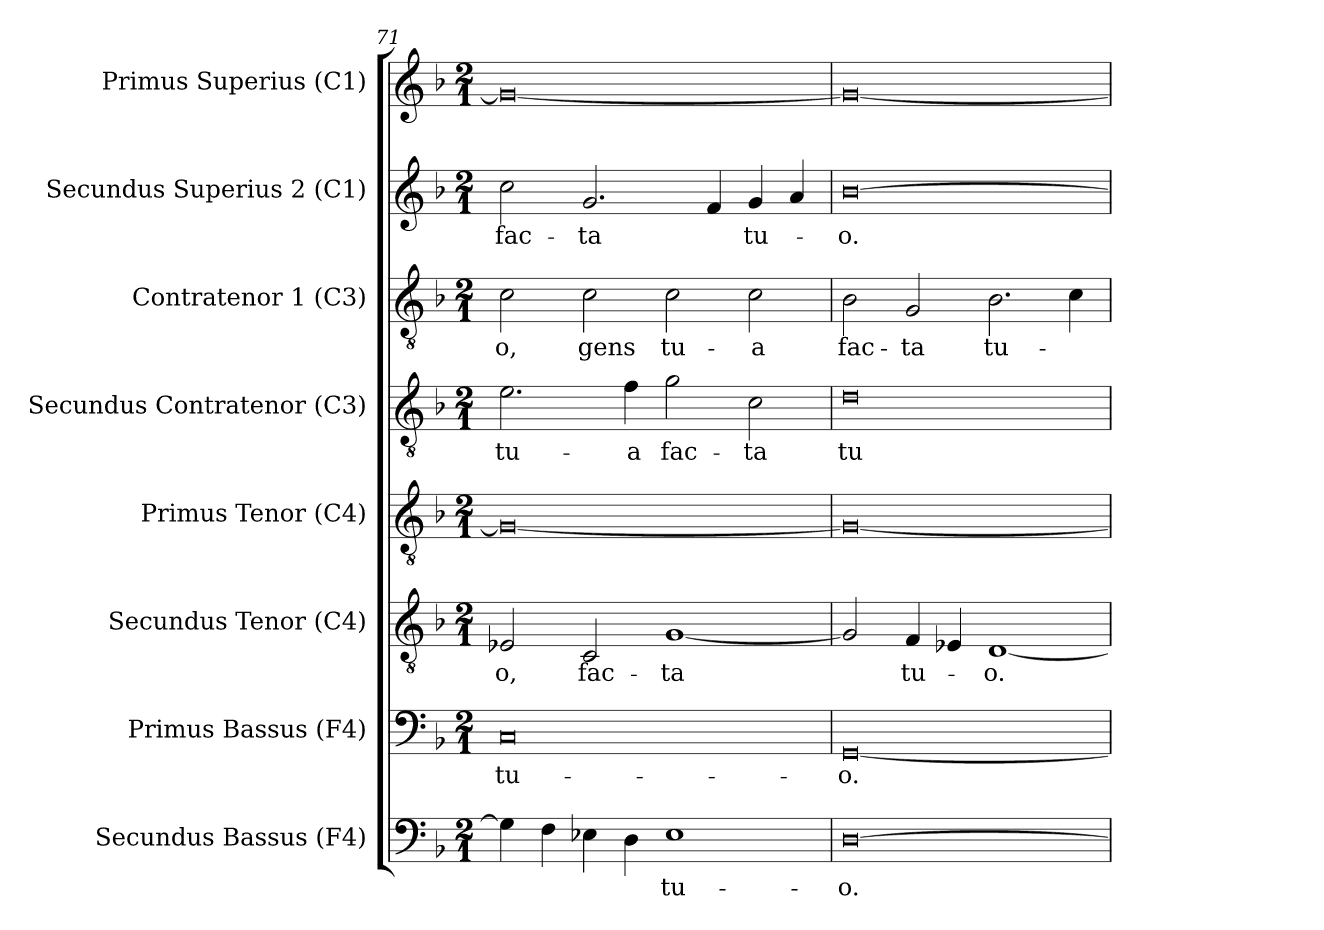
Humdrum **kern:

**kern	**text	**kern	**text	**kern	**text	**kern	**kern	**text	**kern	**text	**kern	**text	**kern
*part8	*part8	*part7	*part7	*part6	*part6	*part5	*part4	*part4	*part3	*part3	*part2	*part2	*part1
*staff8	*staff8	*staff7	*staff7	*staff6	*staff6	*staff5	*staff4	*staff4	*staff3	*staff3	*staff2	*staff2	*staff1
*I"Secundus Bassus (F4)	*	*I"Primus Bassus (F4)	*	*I"Secundus Tenor (C4)	*	*I"Primus Tenor (C4)	*I"Secundus  Contratenor (C3)	*	*I"Contratenor 1 (C3)	*	*I"Secundus Superius 2 (C1)	*	*I"Primus Superius (C1)
*I'B2	*	*I'B1	*	*I'T2	*	*I'T1	*	*	*	*	*I'C2	*	*I'C1
*clefF4	*	*clefF4	*	*clefGv2	*	*clefGv2	*clefGv2	*	*clefGv2	*	*clefG2	*	*clefG2
*	*	*	*	*	*	*ITrd7c12	*	*	*	*	*	*	*
*k[b-]	*	*k[b-]	*	*k[b-]	*	*k[b-]	*k[b-]	*	*k[b-]	*	*k[b-]	*	*k[b-]
*F:	*	*F:	*	*F:	*	*F:	*F:	*	*F:	*	*F:	*	*F:
*M2/1	*	*M2/1	*	*M2/1	*	*M2/1	*M2/1	*	*M2/1	*	*M2/1	*	*M2/1
=71	=71	=71	=71	=71	=71	=71	=71	=71	=71	=71	=71	=71	=71
!	!	!	!LO:LY:b:color=#000000	!	!	!	!	!	!	!	!	!	!
!	!	!	!	!	!LO:LY:b:color=#000000	!	!	!	!	!	!	!	!
!	!	!	!	!	!	!	!	!LO:LY:b:color=#000000	!	!	!	!	!
!	!	!	!	!	!	!	!	!	!	!LO:LY:b:color=#000000	!	!	!
!	!	!	!	!	!	!	!	!	!	!	!	!LO:LY:b:color=#000000	!
4Gi\]	.	0Ci	tu-	2E-i/	-o,	0GGi_	2.ei\	tu-	2ci\	-o,	2cci\	fac-	0gi_
4Fi\	.	.	.	.	.	.	.	.	.	.	.	.	.
!	!	!	!	!	!LO:LY:b:color=#000000	!	!	!	!	!	!	!	!
!	!	!	!	!	!	!	!	!	!	!LO:LY:b:color=#000000	!	!	!
!	!	!	!	!	!	!	!	!	!	!	!	!LO:LY:b:color=#000000	!
4E-i\	.	.	.	2Ci/	fac-	.	.	.	2ci\	gens	2.gi/	-ta	.
!	!	!	!	!	!	!	!	!LO:LY:b:color=#000000	!	!	!	!	!
4Di\	.	.	.	.	.	.	4fi\	-a	.	.	.	.	.
!	!LO:LY:b:color=#000000	!	!	!	!	!	!	!	!	!	!	!	!
!	!	!	!	!	!LO:LY:b:color=#000000	!	!	!	!	!	!	!	!
!	!	!	!	!	!	!	!	!LO:LY:b:color=#000000	!	!	!	!	!
!	!	!	!	!	!	!	!	!	!	!LO:LY:b:color=#000000	!	!	!
1E-i	tu-	.	.	[1Gi	-ta	.	2gi\	fac-	2ci\	tu-	.	.	.
.	.	.	.	.	.	.	.	.	.	.	4fi/	.	.
!	!	!	!	!	!	!	!	!LO:LY:b:color=#000000	!	!	!	!	!
!	!	!	!	!	!	!	!	!	!	!LO:LY:b:color=#000000	!	!	!
!	!	!	!	!	!	!	!	!	!	!	!	!LO:LY:b:color=#000000	!
.	.	.	.	.	.	.	2ci\	-ta	2ci\	-a	4gi/	tu-	.
.	.	.	.	.	.	.	.	.	.	.	4ai/	.	.
=72	=72	=72	=72	=72	=72	=72	=72	=72	=72	=72	=72	=72	=72
!	!LO:LY:b:color=#000000	!	!	!	!	!	!	!	!	!	!	!	!
!	!	!	!LO:LY:b:color=#000000	!	!	!	!	!	!	!	!	!	!
!	!	!	!	!	!	!	!	!LO:LY:b:color=#000000	!	!	!	!	!
!	!	!	!	!	!	!	!	!	!	!LO:LY:b:color=#000000	!	!	!
!	!	!	!	!	!	!	!	!	!	!	!	!LO:LY:b:color=#000000	!
[0Di	-o.	[0GGi	-o.	2Gi/]	.	0GGi_	0di	tu-	2B-i\	fac-	[0b-i	-o.	0gi_
!	!	!	!	!	!LO:LY:b:color=#000000	!	!	!	!	!	!	!	!
!	!	!	!	!	!	!	!	!	!	!LO:LY:b:color=#000000	!	!	!
.	.	.	.	4Fi/	tu-	.	.	.	2Gi/	-ta	.	.	.
.	.	.	.	4E-i/	.	.	.	.	.	.	.	.	.
!	!	!	!	!	!LO:LY:b:color=#000000	!	!	!	!	!	!	!	!
!	!	!	!	!	!	!	!	!	!	!LO:LY:b:color=#000000	!	!	!
.	.	.	.	[1Di	-o.	.	.	.	2.B-i\	tu-	.	.	.
.	.	.	.	.	.	.	.	.	4ci\	.	.	.	.
=	=	=	=	=	=	=	=	=	=	=	=	=	=
*-	*-	*-	*-	*-	*-	*-	*-	*-	*-	*-	*-	*-	*-
